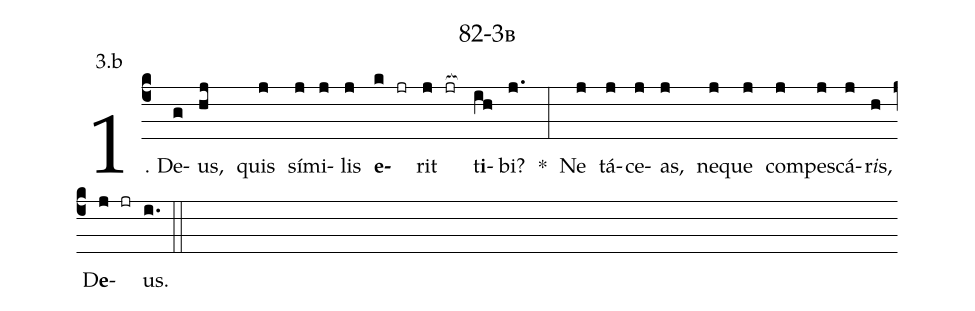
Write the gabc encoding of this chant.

name: 82-3b;
annotation: 3.b;
%%
(c4)1. De(g)us,(hj) quis(j) sí(j)mi(j)lis(j) <b>e</b>(k jr)rit(j jr[ocb:1{]) t<b>i</b>(ih[ocb:0}])bi?(j.) *(:) Ne(j) tá(j)ce(j)as,(j) ne(j)que(j) com(j)pes(j)cá(j)r<i>i</i>s,(h) D<b>e</b>(j jr)us.(i.) (::)
